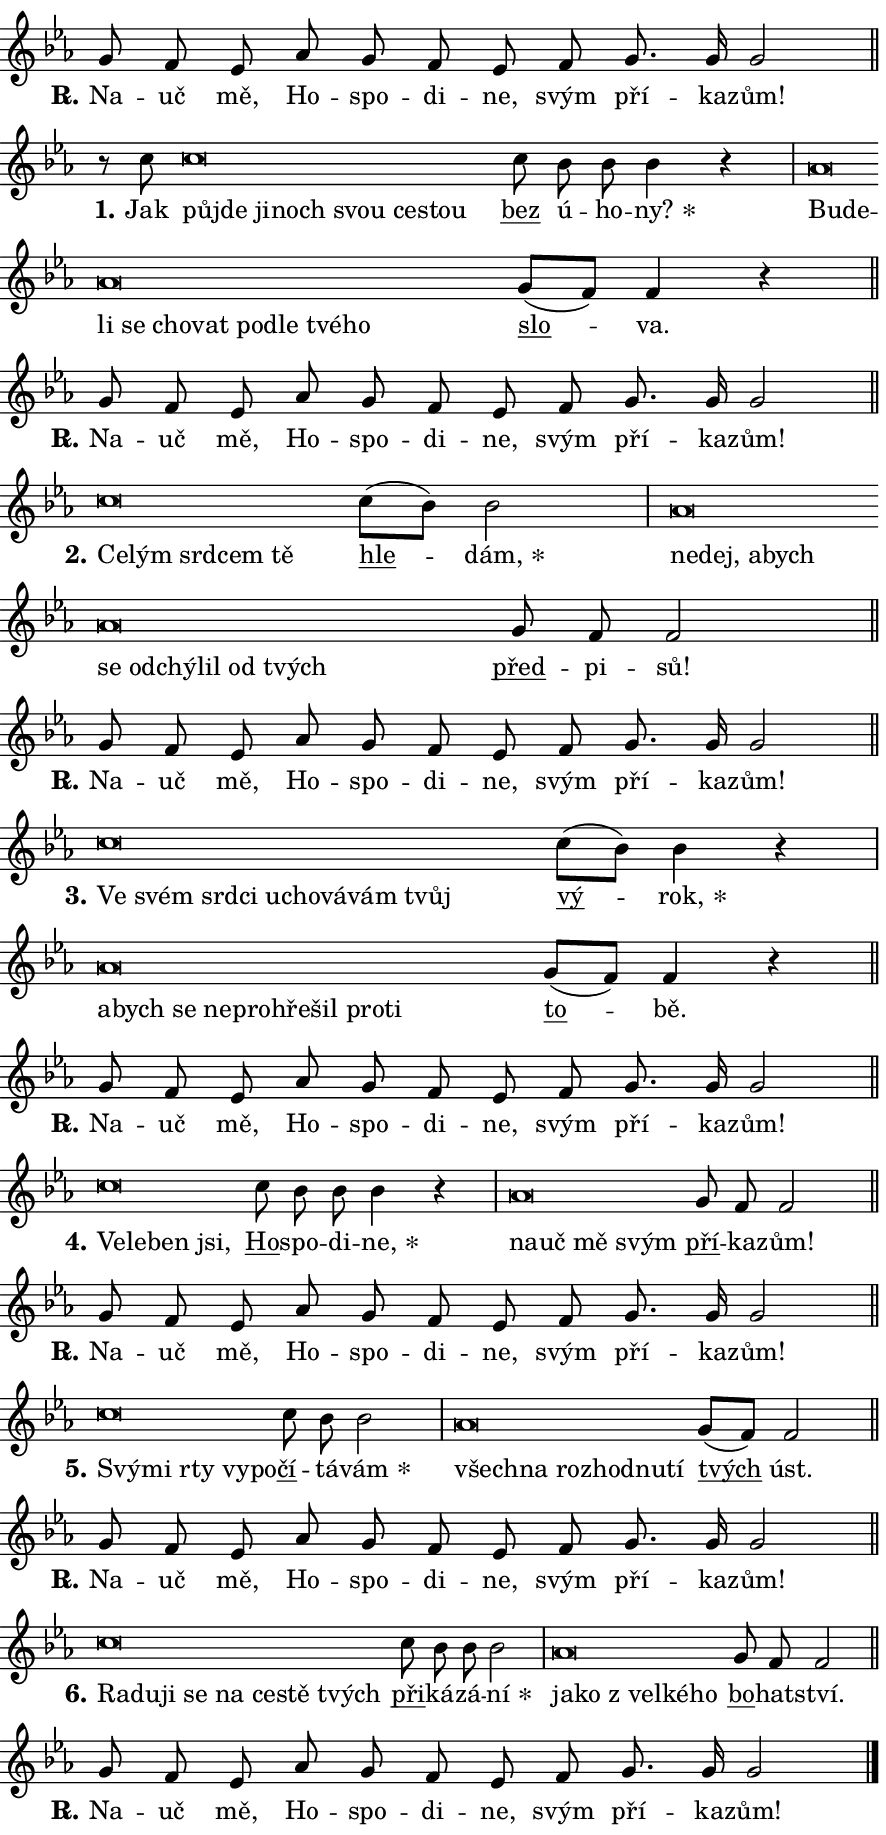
\version "2.24.0"
\header { tagline = "" }
\paper {
  indent = 0\cm
  top-margin = 0\cm
  right-margin = 0.13\cm % to fit lyric hyphens
  bottom-margin = 0\cm
  left-margin = 0\cm
  paper-width = 15\cm
  page-breaking = #ly:one-page-breaking
  system-system-spacing.basic-distance = #11
  score-system-spacing.basic-distance = #11
  ragged-last = ##f
}


%% Author: Thomas Morley
%% https://lists.gnu.org/archive/html/lilypond-user/2020-05/msg00002.html
#(define (line-position grob)
"Returns position of @var[grob} in current system:
   @code{'start}, if at first time-step
   @code{'end}, if at last time-step
   @code{'middle} otherwise
"
  (let* ((col (ly:item-get-column grob))
         (ln (ly:grob-object col 'left-neighbor))
         (rn (ly:grob-object col 'right-neighbor))
         (col-to-check-left (if (ly:grob? ln) ln col))
         (col-to-check-right (if (ly:grob? rn) rn col))
         (break-dir-left
           (and
             (ly:grob-property col-to-check-left 'non-musical #f)
             (ly:item-break-dir col-to-check-left)))
         (break-dir-right
           (and
             (ly:grob-property col-to-check-right 'non-musical #f)
             (ly:item-break-dir col-to-check-right))))
        (cond ((eqv? 1 break-dir-left) 'start)
              ((eqv? -1 break-dir-right) 'end)
              (else 'middle))))

#(define (tranparent-at-line-position vctor)
  (lambda (grob)
  "Relying on @code{line-position} select the relevant enry from @var{vctor}.
Used to determine transparency,"
    (case (line-position grob)
      ((end) (not (vector-ref vctor 0)))
      ((middle) (not (vector-ref vctor 1)))
      ((start) (not (vector-ref vctor 2))))))

noteHeadBreakVisibility =
#(define-music-function (break-visibility)(vector?)
"Makes @code{NoteHead}s transparent relying on @var{break-visibility}"
#{
  \override NoteHead.transparent =
    #(tranparent-at-line-position break-visibility)
#})

#(define delete-ledgers-for-transparent-note-heads
  (lambda (grob)
    "Reads whether a @code{NoteHead} is transparent.
If so this @code{NoteHead} is removed from @code{'note-heads} from
@var{grob}, which is supposed to be @code{LedgerLineSpanner}.
As a result ledgers are not printed for this @code{NoteHead}"
    (let* ((nhds-array (ly:grob-object grob 'note-heads))
           (nhds-list
             (if (ly:grob-array? nhds-array)
                 (ly:grob-array->list nhds-array)
                 '()))
           ;; Relies on the transparent-property being done before
           ;; Staff.LedgerLineSpanner.after-line-breaking is executed.
           ;; This is fragile ...
           (to-keep
             (remove
               (lambda (nhd)
                 (ly:grob-property nhd 'transparent #f))
               nhds-list)))
      ;; TODO find a better method to iterate over grob-arrays, similiar
      ;; to filter/remove etc for lists
      ;; For now rebuilt from scratch
      (set! (ly:grob-object grob 'note-heads)  '())
      (for-each
        (lambda (nhd)
          (ly:pointer-group-interface::add-grob grob 'note-heads nhd))
        to-keep))))

squashNotes = {
  \override NoteHead.X-extent = #'(-0.2 . 0.2)
  \override NoteHead.Y-extent = #'(-0.75 . 0)
  \override NoteHead.stencil =
    #(lambda (grob)
       (let ((pos (ly:grob-property grob 'staff-position)))
         (begin
           (if (< pos -7) (display "ERROR: Lower brevis then expected\n") (display ""))
           (if (<= pos -6) ly:text-interface::print ly:note-head::print))))
}
unSquashNotes = {
  \revert NoteHead.X-extent
  \revert NoteHead.Y-extent
  \revert NoteHead.stencil
}

hideNotes = \noteHeadBreakVisibility #begin-of-line-visible
unHideNotes = \noteHeadBreakVisibility #all-visible

% work-around for resetting accidentals
% https://lilypond.org/doc/v2.23/Documentation/notation/displaying-rhythms#unmetered-music
cadenzaMeasure = {
  \cadenzaOff
  \partial 1024 s1024
  \cadenzaOn
}

#(define-markup-command (accent layout props text) (markup?)
  "Underline accented syllable"
  (interpret-markup layout props
    #{\markup \override #'(offset . 4.3) \underline { #text }#}))

responsum = \markup \concat {
  "R" \hspace #-1.05 \path #0.1 #'((moveto 0 0.07) (lineto 0.9 0.8)) \hspace #0.05 "."
}

spaceSize = #0.6828661417322834 % exact space size for TeX Gyre Schola

\layout {
  \context {
    \Staff
    \remove "Time_signature_engraver"
    \override LedgerLineSpanner.after-line-breaking = #delete-ledgers-for-transparent-note-heads
  }
  \context {
    \Lyrics {
      \override LyricSpace.minimum-distance = \spaceSize
      \override LyricText.font-name = #"TeX Gyre Schola"
      \override LyricText.font-size = 1
      \override StanzaNumber.font-name = #"TeX Gyre Schola Bold"
      \override StanzaNumber.font-size = 1
    }
  }
  \context {
    \Score 
    \override NoteHead.text =
      #(lambda (grob) 
        (let ((pos (ly:grob-property grob 'staff-position)))
          #{\markup {
            \combine
              \halign #-0.55 \raise #(if (= pos -6) 0 0.5) \override #'(thickness . 2) \draw-line #'(3.2 . 0)
              \musicglyph "noteheads.sM1"
          }#}))
  }
}

% magnetic-lyrics.ily
%
%   written by
%     Jean Abou Samra <jean@abou-samra.fr>
%     Werner Lemberg <wl@gnu.org>
%
%   adapted by
%     Jiri Hon <jiri.hon@gmail.com>
%
% Version 2022-Apr-15

% https://www.mail-archive.com/lilypond-user@gnu.org/msg149350.html

#(define (Left_hyphen_pointer_engraver context)
   "Collect syllable-hyphen-syllable occurrences in lyrics and store
them in properties.  This engraver only looks to the left.  For
example, if the lyrics input is @code{foo -- bar}, it does the
following.

@itemize @bullet
@item
Set the @code{text} property of the @code{LyricHyphen} grob between
@q{foo} and @q{bar} to @code{foo}.

@item
Set the @code{left-hyphen} property of the @code{LyricText} grob with
text @q{foo} to the @code{LyricHyphen} grob between @q{foo} and
@q{bar}.
@end itemize

Use this auxiliary engraver in combination with the
@code{lyric-@/text::@/apply-@/magnetic-@/offset!} hook."
   (let ((hyphen #f)
         (text #f))
     (make-engraver
      (acknowledgers
       ((lyric-syllable-interface engraver grob source-engraver)
        (set! text grob)))
      (end-acknowledgers
       ((lyric-hyphen-interface engraver grob source-engraver)
        ;(when (not (grob::has-interface grob 'lyric-space-interface))
          (set! hyphen grob)));)
      ((stop-translation-timestep engraver)
       (when (and text hyphen)
         (ly:grob-set-object! text 'left-hyphen hyphen))
       (set! text #f)
       (set! hyphen #f)))))

#(define (lyric-text::apply-magnetic-offset! grob)
   "If the space between two syllables is less than the value in
property @code{LyricText@/.details@/.squash-threshold}, move the right
syllable to the left so that it gets concatenated with the left
syllable.

Use this function as a hook for
@code{LyricText@/.after-@/line-@/breaking} if the
@code{Left_@/hyphen_@/pointer_@/engraver} is active."
   (let ((hyphen (ly:grob-object grob 'left-hyphen #f)))
     (when hyphen
       (let ((left-text (ly:spanner-bound hyphen LEFT)))
         (when (grob::has-interface left-text 'lyric-syllable-interface)
           (let* ((common (ly:grob-common-refpoint grob left-text X))
                  (this-x-ext (ly:grob-extent grob common X))
                  (left-x-ext
                   (begin
                     ;; Trigger magnetism for left-text.
                     (ly:grob-property left-text 'after-line-breaking)
                     (ly:grob-extent left-text common X)))
                  ;; `delta` is the gap width between two syllables.
                  (delta (- (interval-start this-x-ext)
                            (interval-end left-x-ext)))
                  (details (ly:grob-property grob 'details))
                  (threshold (assoc-get 'squash-threshold details 0.2)))
             (when (< delta threshold)
               (let* (;; We have to manipulate the input text so that
                      ;; ligatures crossing syllable boundaries are not
                      ;; disabled.  For languages based on the Latin
                      ;; script this is essentially a beautification.
                      ;; However, for non-Western scripts it can be a
                      ;; necessity.
                      (lt (ly:grob-property left-text 'text))
                      (rt (ly:grob-property grob 'text))
                      (is-space (grob::has-interface hyphen 'lyric-space-interface))
                      (space (if is-space " " ""))
                      (extra-delta (if is-space spaceSize 0))
                      ;; Append new syllable.
                      (ltrt-space (if (and (string? lt) (string? rt))
                                (string-append lt space rt)
                                (make-concat-markup (list lt space rt))))
                      ;; Right-align `ltrt` to the right side.
                      (ltrt-space-markup (grob-interpret-markup
                               grob
                               (make-translate-markup
                                (cons (interval-length this-x-ext) 0)
                                (make-right-align-markup ltrt-space)))))
                 (begin
                   ;; Don't print `left-text`.
                   (ly:grob-set-property! left-text 'stencil #f)
                   ;; Set text and stencil (which holds all collected
                   ;; syllables so far) and shift it to the left.
                   (ly:grob-set-property! grob 'text ltrt-space)
                   (ly:grob-set-property! grob 'stencil ltrt-space-markup)
                   (ly:grob-translate-axis! grob (- (- delta extra-delta)) X))))))))))


#(define (lyric-hyphen::displace-bounds-first grob)
   ;; Make very sure this callback isn't triggered too early.
   (let ((left (ly:spanner-bound grob LEFT))
         (right (ly:spanner-bound grob RIGHT)))
     (ly:grob-property left 'after-line-breaking)
     (ly:grob-property right 'after-line-breaking)
     (ly:lyric-hyphen::print grob)))

squashThreshold = #0.4

\layout {
  \context {
    \Lyrics
    \consists #Left_hyphen_pointer_engraver
    \override LyricText.after-line-breaking =
      #lyric-text::apply-magnetic-offset!
    \override LyricHyphen.stencil = #lyric-hyphen::displace-bounds-first
    \override LyricText.details.squash-threshold = \squashThreshold
    \override LyricHyphen.minimum-distance = 0
    \override LyricHyphen.minimum-length = \squashThreshold
  }
}

squashText = \override LyricText.details.squash-threshold = 9999
unSquashText = \override LyricText.details.squash-threshold = \squashThreshold

leftText = \override LyricText.self-alignment-X = #LEFT
unLeftText = \revert LyricText.self-alignment-X

starOffset = #(lambda (grob) 
                (let ((x_offset (ly:self-alignment-interface::aligned-on-x-parent grob)))
                  (if (= x_offset 0) 0 (+ x_offset 1.2))))

star = #(define-music-function (syllable)(string?)
"Append star separator at the end of a syllable"
#{
  \once \override LyricText.X-offset = #starOffset
  \lyricmode { \markup {
    #syllable
    \override #'((font-name . "TeX Gyre Schola Bold")) \hspace #0.2 \lower #0.65 \larger "*"
  } }
#})

starAccent = #(define-music-function (syllable)(string?)
"Append star separator at the end of a syllable and make accent"
#{
  \once \override LyricText.X-offset = #starOffset
  \lyricmode { \markup {
    \accent #syllable
    \override #'((font-name . "TeX Gyre Schola Bold")) \hspace #0.2 \lower #0.65 \larger "*"
  } }
#})

breath = #(define-music-function (syllable)(string?)
"Append breathing indicator at the end of a syllable"
#{
  \lyricmode { \markup { #syllable "+" } }
#})

optionalBreath = #(define-music-function (syllable)(string?)
"Append optional breathing indicator at the end of a syllable"
#{
  \lyricmode { \markup { #syllable "(+)" } }
#})


\score {
    <<
        \new Voice = "melody" { \cadenzaOn \key es \major \relative { g'8 f es as g f \bar "" es f g8. g16 g2 \cadenzaMeasure \bar "||" \break } }
        \new Lyrics \lyricsto "melody" { \lyricmode { \set stanza = \responsum
Na -- uč mě, Ho -- spo -- di -- ne, svým pří -- ka -- zům! } }
    >>
    \layout {}
}

\score {
    <<
        \new Voice = "melody" { \cadenzaOn \key es \major \relative { r8 c''8 \squashNotes c\breve*1/16 \hideNotes \breve*1/16 \bar "" \breve*1/16 \bar "" \breve*1/16 \bar "" \breve*1/16 \bar "" \breve*1/16 \breve*1/16 \bar "" \unHideNotes \unSquashNotes \bar "" c8 bes bes bes4 r \cadenzaMeasure \bar "|" \squashNotes as\breve*1/16 \hideNotes \breve*1/16 \bar "" \breve*1/16 \bar "" \breve*1/16 \bar "" \breve*1/16 \bar "" \breve*1/16 \bar "" \breve*1/16 \bar "" \breve*1/16 \bar "" \breve*1/16 \breve*1/16 \bar "" \unHideNotes \unSquashNotes \bar "" g8[( f)] f4 r \cadenzaMeasure \bar "||" \break } }
        \new Lyrics \lyricsto "melody" { \lyricmode { \set stanza = "1."
Jak \leftText půj -- \squashText de ji -- noch svou ce -- stou \unLeftText \unSquashText \markup \accent bez ú -- ho -- \star ny? \leftText Bu -- \squashText de -- li se cho -- vat po -- dle tvé -- ho \unLeftText \unSquashText \markup \accent slo -- va. } }
    >>
    \layout {}
}

\score {
    <<
        \new Voice = "melody" { \cadenzaOn \key es \major \relative { g'8 f es as g f \bar "" es f g8. g16 g2 \cadenzaMeasure \bar "||" \break } }
        \new Lyrics \lyricsto "melody" { \lyricmode { \set stanza = \responsum
Na -- uč mě, Ho -- spo -- di -- ne, svým pří -- ka -- zům! } }
    >>
    \layout {}
}

\score {
    <<
        \new Voice = "melody" { \cadenzaOn \key es \major \relative { \squashNotes c''\breve*1/16 \hideNotes \breve*1/16 \bar "" \breve*1/16 \bar "" \breve*1/16 \breve*1/16 \bar "" \unHideNotes \unSquashNotes \bar "" c8[( bes)] bes2 \cadenzaMeasure \bar "|" \squashNotes as\breve*1/16 \hideNotes \breve*1/16 \bar "" \breve*1/16 \bar "" \breve*1/16 \bar "" \breve*1/16 \bar "" \breve*1/16 \bar "" \breve*1/16 \bar "" \breve*1/16 \bar "" \breve*1/16 \breve*1/16 \bar "" \unHideNotes \unSquashNotes \bar "" g8 f f2 \cadenzaMeasure \bar "||" \break } }
        \new Lyrics \lyricsto "melody" { \lyricmode { \set stanza = "2."
\leftText Ce -- \squashText lým srd -- cem tě \unLeftText \unSquashText \markup \accent hle -- \star dám, \leftText ne -- \squashText dej, a -- bych se od -- chý -- lil od tvých \unLeftText \unSquashText \markup \accent před -- pi -- sů! } }
    >>
    \layout {}
}

\score {
    <<
        \new Voice = "melody" { \cadenzaOn \key es \major \relative { g'8 f es as g f \bar "" es f g8. g16 g2 \cadenzaMeasure \bar "||" \break } }
        \new Lyrics \lyricsto "melody" { \lyricmode { \set stanza = \responsum
Na -- uč mě, Ho -- spo -- di -- ne, svým pří -- ka -- zům! } }
    >>
    \layout {}
}

\score {
    <<
        \new Voice = "melody" { \cadenzaOn \key es \major \relative { \squashNotes c''\breve*1/16 \hideNotes \breve*1/16 \bar "" \breve*1/16 \bar "" \breve*1/16 \bar "" \breve*1/16 \bar "" \breve*1/16 \bar "" \breve*1/16 \bar "" \breve*1/16 \breve*1/16 \bar "" \unHideNotes \unSquashNotes \bar "" c8[( bes)] bes4 r \cadenzaMeasure \bar "|" \squashNotes as\breve*1/16 \hideNotes \breve*1/16 \bar "" \breve*1/16 \bar "" \breve*1/16 \bar "" \breve*1/16 \bar "" \breve*1/16 \bar "" \breve*1/16 \bar "" \breve*1/16 \breve*1/16 \bar "" \unHideNotes \unSquashNotes \bar "" g8[( f)] f4 r \cadenzaMeasure \bar "||" \break } }
        \new Lyrics \lyricsto "melody" { \lyricmode { \set stanza = "3."
\leftText Ve \squashText svém srd -- ci u -- cho -- vá -- vám tvůj \unLeftText \unSquashText \markup \accent vý -- \star rok, \leftText a -- \squashText bych se ne -- pro -- hře -- šil pro -- ti \unLeftText \unSquashText \markup \accent to -- bě. } }
    >>
    \layout {}
}

\score {
    <<
        \new Voice = "melody" { \cadenzaOn \key es \major \relative { g'8 f es as g f \bar "" es f g8. g16 g2 \cadenzaMeasure \bar "||" \break } }
        \new Lyrics \lyricsto "melody" { \lyricmode { \set stanza = \responsum
Na -- uč mě, Ho -- spo -- di -- ne, svým pří -- ka -- zům! } }
    >>
    \layout {}
}

\score {
    <<
        \new Voice = "melody" { \cadenzaOn \key es \major \relative { \squashNotes c''\breve*1/16 \hideNotes \breve*1/16 \bar "" \breve*1/16 \breve*1/16 \bar "" \unHideNotes \unSquashNotes \bar "" c8 bes bes bes4 r \cadenzaMeasure \bar "|" \squashNotes as\breve*1/16 \hideNotes \breve*1/16 \bar "" \breve*1/16 \breve*1/16 \bar "" \unHideNotes \unSquashNotes \bar "" g8 f f2 \cadenzaMeasure \bar "||" \break } }
        \new Lyrics \lyricsto "melody" { \lyricmode { \set stanza = "4."
\leftText Ve -- \squashText le -- ben jsi, \unLeftText \unSquashText \markup \accent Ho -- spo -- di -- \star ne, \leftText na -- \squashText uč mě svým \unLeftText \unSquashText \markup \accent pří -- ka -- zům! } }
    >>
    \layout {}
}

\score {
    <<
        \new Voice = "melody" { \cadenzaOn \key es \major \relative { g'8 f es as g f \bar "" es f g8. g16 g2 \cadenzaMeasure \bar "||" \break } }
        \new Lyrics \lyricsto "melody" { \lyricmode { \set stanza = \responsum
Na -- uč mě, Ho -- spo -- di -- ne, svým pří -- ka -- zům! } }
    >>
    \layout {}
}

\score {
    <<
        \new Voice = "melody" { \cadenzaOn \key es \major \relative { \squashNotes c''\breve*1/16 \hideNotes \breve*1/16 \bar "" \breve*1/16 \bar "" \breve*1/16 \breve*1/16 \bar "" \unHideNotes \unSquashNotes \bar "" c8 bes bes2 \cadenzaMeasure \bar "|" \squashNotes as\breve*1/16 \hideNotes \breve*1/16 \bar "" \breve*1/16 \bar "" \breve*1/16 \bar "" \breve*1/16 \breve*1/16 \bar "" \unHideNotes \unSquashNotes \bar "" g8[( f)] f2 \cadenzaMeasure \bar "||" \break } }
        \new Lyrics \lyricsto "melody" { \lyricmode { \set stanza = "5."
\leftText Svý -- \squashText mi rty vy -- po -- \unLeftText \unSquashText \markup \accent čí -- tá -- \star vám \leftText všech -- \squashText na roz -- hod -- nu -- tí \unLeftText \unSquashText \markup \accent tvých úst. } }
    >>
    \layout {}
}

\score {
    <<
        \new Voice = "melody" { \cadenzaOn \key es \major \relative { g'8 f es as g f \bar "" es f g8. g16 g2 \cadenzaMeasure \bar "||" \break } }
        \new Lyrics \lyricsto "melody" { \lyricmode { \set stanza = \responsum
Na -- uč mě, Ho -- spo -- di -- ne, svým pří -- ka -- zům! } }
    >>
    \layout {}
}

\score {
    <<
        \new Voice = "melody" { \cadenzaOn \key es \major \relative { \squashNotes c''\breve*1/16 \hideNotes \breve*1/16 \bar "" \breve*1/16 \bar "" \breve*1/16 \bar "" \breve*1/16 \bar "" \breve*1/16 \bar "" \breve*1/16 \breve*1/16 \bar "" \unHideNotes \unSquashNotes \bar "" c8 bes bes bes2 \cadenzaMeasure \bar "|" \squashNotes as\breve*1/16 \hideNotes \breve*1/16 \bar "" \breve*1/16 \bar "" \breve*1/16 \breve*1/16 \bar "" \unHideNotes \unSquashNotes \bar "" g8 f f2 \cadenzaMeasure \bar "||" \break } }
        \new Lyrics \lyricsto "melody" { \lyricmode { \set stanza = "6."
\leftText Ra -- \squashText du -- ji se na ce -- stě tvých \unLeftText \unSquashText \markup \accent při -- ká -- zá -- \star ní \leftText ja -- \squashText ko "z vel" -- ké -- ho \unLeftText \unSquashText \markup \accent bo -- hat -- ství. } }
    >>
    \layout {}
}

\score {
    <<
        \new Voice = "melody" { \cadenzaOn \key es \major \relative { g'8 f es as g f \bar "" es f g8. g16 g2 \cadenzaMeasure \bar "||" \break } \bar "|." }
        \new Lyrics \lyricsto "melody" { \lyricmode { \set stanza = \responsum
Na -- uč mě, Ho -- spo -- di -- ne, svým pří -- ka -- zům! } }
    >>
    \layout {}
}
